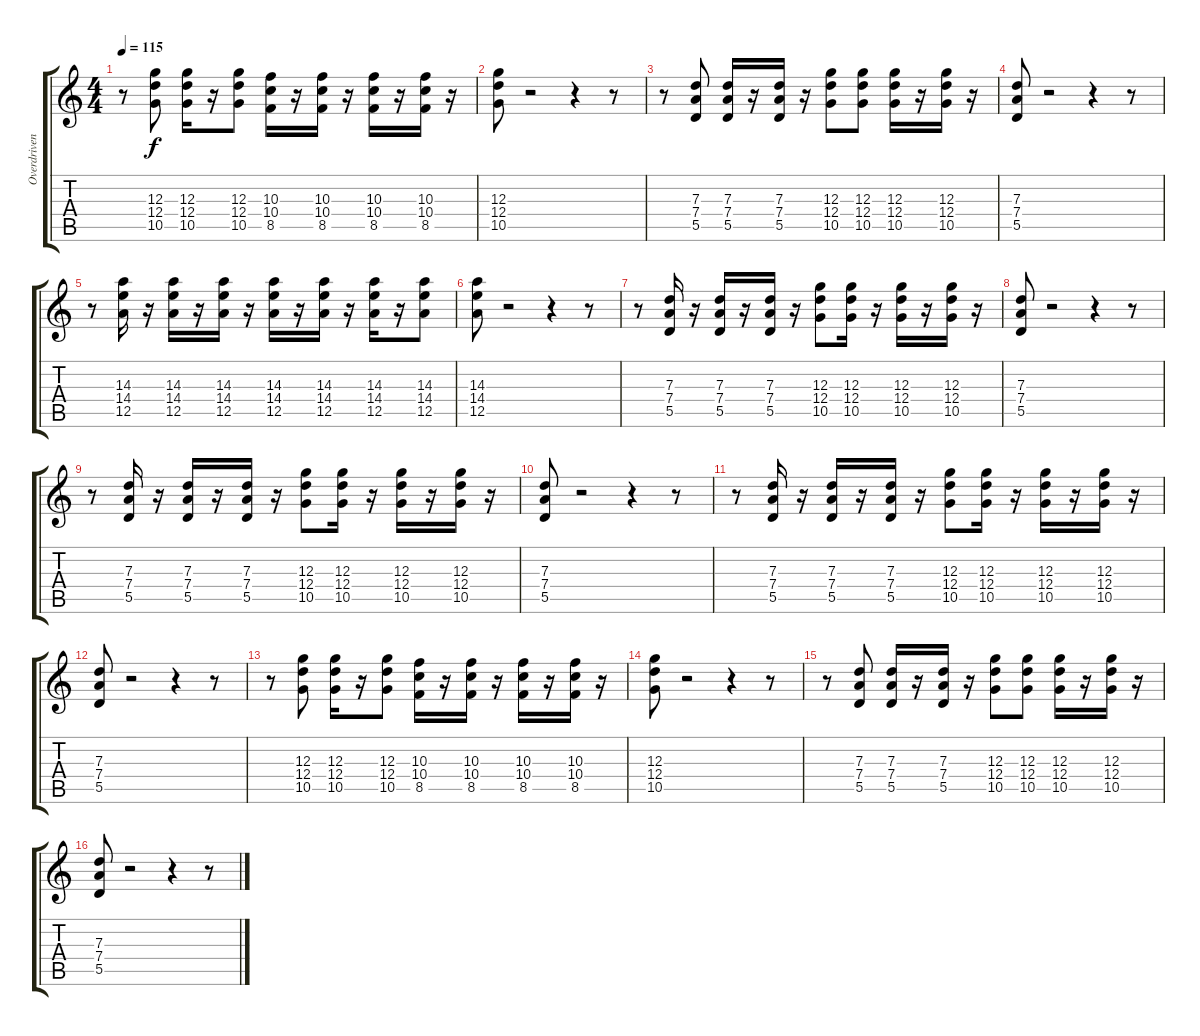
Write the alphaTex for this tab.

\track ("Overdriven Guitar" "Overdriven") {instrument overdrivenguitar}
\staff {score tabs}
\tuning (E4 B3 G3 D3 A2 E2) {hide}
\ts (4 4)
\tempo 115
\clef g2
\ks c
r.8{dy f} (12.3 12.4 10.5).8 (12.3 12.4 10.5).16 r.16 (12.3 12.4 10.5).8 (10.3 10.4 8.5).16 r.16 (10.3 10.4 8.5).16 r.16 (10.3 10.4 8.5).16 r.16 (10.3 10.4 8.5).16 r.16 |
(12.3 12.4 10.5).8 r.2 r.4 r.8 |
r.8 (7.3 7.4 5.5).8 (7.3 7.4 5.5).16 r.16 (7.3 7.4 5.5).16 r.16 (12.3 12.4 10.5).8 (12.3 12.4 10.5).8 (12.3 12.4 10.5).16 r.16 (12.3 12.4 10.5).16 r.16 |
(7.3 7.4 5.5).8 r.2 r.4 r.8 |
r.8 (14.3 14.4 12.5).16 r.16 (14.3 14.4 12.5).16 r.16 (14.3 14.4 12.5).16 r.16 (14.3 14.4 12.5).16 r.16 (14.3 14.4 12.5).16 r.16 (14.3 14.4 12.5).16 r.16 (14.3 14.4 12.5).8 |
(14.3 14.4 12.5).8 r.2 r.4 r.8 |
r.8 (7.3 7.4 5.5).16 r.16 (7.3 7.4 5.5).16 r.16 (7.3 7.4 5.5).16 r.16 (12.3 12.4 10.5).8 (12.3 12.4 10.5).16 r.16 (12.3 12.4 10.5).16 r.16 (12.3 12.4 10.5).16 r.16 |
(7.3 7.4 5.5).8 r.2 r.4 r.8 |
r.8 (7.3 7.4 5.5).16 r.16 (7.3 7.4 5.5).16 r.16 (7.3 7.4 5.5).16 r.16 (12.3 12.4 10.5).8 (12.3 12.4 10.5).16 r.16 (12.3 12.4 10.5).16 r.16 (12.3 12.4 10.5).16 r.16 |
(7.3 7.4 5.5).8 r.2 r.4 r.8 |
r.8 (7.3 7.4 5.5).16 r.16 (7.3 7.4 5.5).16 r.16 (7.3 7.4 5.5).16 r.16 (12.3 12.4 10.5).8 (12.3 12.4 10.5).16 r.16 (12.3 12.4 10.5).16 r.16 (12.3 12.4 10.5).16 r.16 |
(7.3 7.4 5.5).8 r.2 r.4 r.8 |
r.8 (12.3 12.4 10.5).8 (12.3 12.4 10.5).16 r.16 (12.3 12.4 10.5).8 (10.3 10.4 8.5).16 r.16 (10.3 10.4 8.5).16 r.16 (10.3 10.4 8.5).16 r.16 (10.3 10.4 8.5).16 r.16 |
(12.3 12.4 10.5).8 r.2 r.4 r.8 |
r.8 (7.3 7.4 5.5).8 (7.3 7.4 5.5).16 r.16 (7.3 7.4 5.5).16 r.16 (12.3 12.4 10.5).8 (12.3 12.4 10.5).8 (12.3 12.4 10.5).16 r.16 (12.3 12.4 10.5).16 r.16 |
(7.3 7.4 5.5).8 r.2 r.4 r.8
